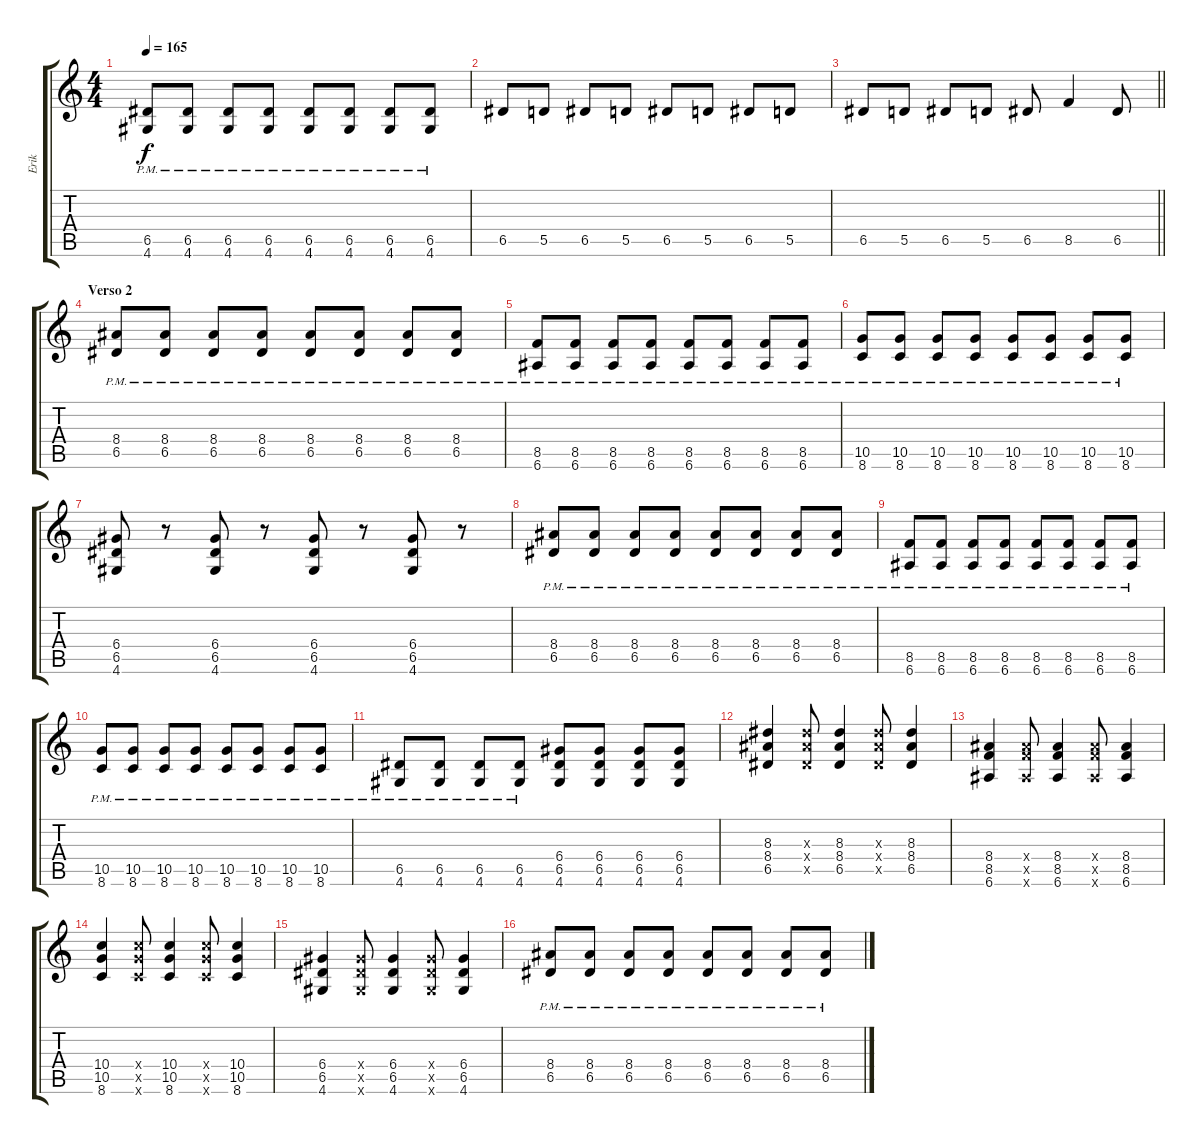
\track ("Erik" "Erik") {instrument distortionguitar}
\staff {score tabs}
\tuning (E4 B3 G3 D3 A2 E2) {hide}
\ts (4 4)
\tempo 165
\clef g2
\ks c
(6.5{pm} 4.6{pm}).8{dy f} (6.5{pm} 4.6{pm}).8 (6.5{pm} 4.6{pm}).8 (6.5{pm} 4.6{pm}).8 (6.5{pm} 4.6{pm}).8 (6.5{pm} 4.6).8 (6.5{pm} 4.6).8 (6.5{pm} 4.6).8 |
6.5.8 5.5.8 6.5.8 5.5.8 6.5.8 5.5.8 6.5.8 5.5.8 |
\barLineRight lightlight
6.5.8 5.5.8 6.5.8 5.5.8 6.5.8 8.5.4 6.5.8 |
\section ("" "Verso 2")
(8.4{pm} 6.5{pm}).8 (8.4{pm} 6.5{pm}).8 (8.4{pm} 6.5{pm}).8 (8.4{pm} 6.5{pm}).8 (8.4{pm} 6.5{pm}).8 (8.4{pm} 6.5{pm}).8 (8.4{pm} 6.5{pm}).8 (8.4{pm} 6.5{pm}).8 |
(8.5{pm} 6.6{pm}).8 (8.5{pm} 6.6{pm}).8 (8.5{pm} 6.6{pm}).8 (8.5{pm} 6.6{pm}).8 (8.5{pm} 6.6{pm}).8 (8.5{pm} 6.6{pm}).8 (8.5{pm} 6.6{pm}).8 (8.5{pm} 6.6{pm}).8 |
(10.5{pm} 8.6{pm}).8 (10.5{pm} 8.6{pm}).8 (10.5{pm} 8.6{pm}).8 (10.5{pm} 8.6{pm}).8 (10.5{pm} 8.6{pm}).8 (10.5{pm} 8.6{pm}).8 (10.5{pm} 8.6{pm}).8 (10.5{pm} 8.6{pm}).8 |
(6.4 6.5 4.6).8 r.8 (6.4 6.5 4.6).8 r.8 (6.4 6.5 4.6).8 r.8 (6.4 6.5 4.6).8 r.8 |
(8.4{pm} 6.5{pm}).8 (8.4{pm} 6.5{pm}).8 (8.4{pm} 6.5{pm}).8 (8.4{pm} 6.5{pm}).8 (8.4{pm} 6.5{pm}).8 (8.4{pm} 6.5{pm}).8 (8.4{pm} 6.5{pm}).8 (8.4{pm} 6.5{pm}).8 |
(8.5{pm} 6.6{pm}).8 (8.5{pm} 6.6{pm}).8 (8.5{pm} 6.6{pm}).8 (8.5{pm} 6.6{pm}).8 (8.5{pm} 6.6{pm}).8 (8.5{pm} 6.6{pm}).8 (8.5{pm} 6.6{pm}).8 (8.5{pm} 6.6{pm}).8 |
(10.5{pm} 8.6{pm}).8 (10.5{pm} 8.6{pm}).8 (10.5{pm} 8.6{pm}).8 (10.5{pm} 8.6{pm}).8 (10.5{pm} 8.6{pm}).8 (10.5{pm} 8.6{pm}).8 (10.5{pm} 8.6{pm}).8 (10.5{pm} 8.6{pm}).8 |
(6.5{pm} 4.6{pm}).8 (6.5{pm} 4.6{pm}).8 (6.5{pm} 4.6{pm}).8 (6.5{pm} 4.6{pm}).8 (6.4 6.5 4.6).8 (6.4 6.5 4.6).8 (6.4 6.5 4.6).8 (6.4 6.5 4.6).8 |
(8.3 8.4 6.5).4 (8.3{x} 8.4{x} 6.5{x}).8 (8.3 8.4 6.5).4 (8.3{x} 8.4{x} 6.5{x}).8 (8.3 8.4 6.5).4 |
(8.4 8.5 6.6).4 (8.4{x} 8.5{x} 6.6{x}).8 (8.4 8.5 6.6).4 (8.4{x} 8.5{x} 6.6{x}).8 (8.4 8.5 6.6).4 |
(10.4 10.5 8.6).4 (10.4{x} 10.5{x} 8.6{x}).8 (10.4 10.5 8.6).4 (10.4{x} 10.5{x} 8.6{x}).8 (10.4 10.5 8.6).4 |
(6.4 6.5 4.6).4 (6.4{x} 6.5{x} 4.6{x}).8 (6.4 6.5 4.6).4 (6.4{x} 6.5{x} 4.6{x}).8 (6.4 6.5 4.6).4 |
(8.4{pm} 6.5{pm}).8 (8.4{pm} 6.5{pm}).8 (8.4{pm} 6.5{pm}).8 (8.4{pm} 6.5{pm}).8 (8.4{pm} 6.5{pm}).8 (8.4{pm} 6.5{pm}).8 (8.4{pm} 6.5{pm}).8 (8.4{pm} 6.5{pm}).8
